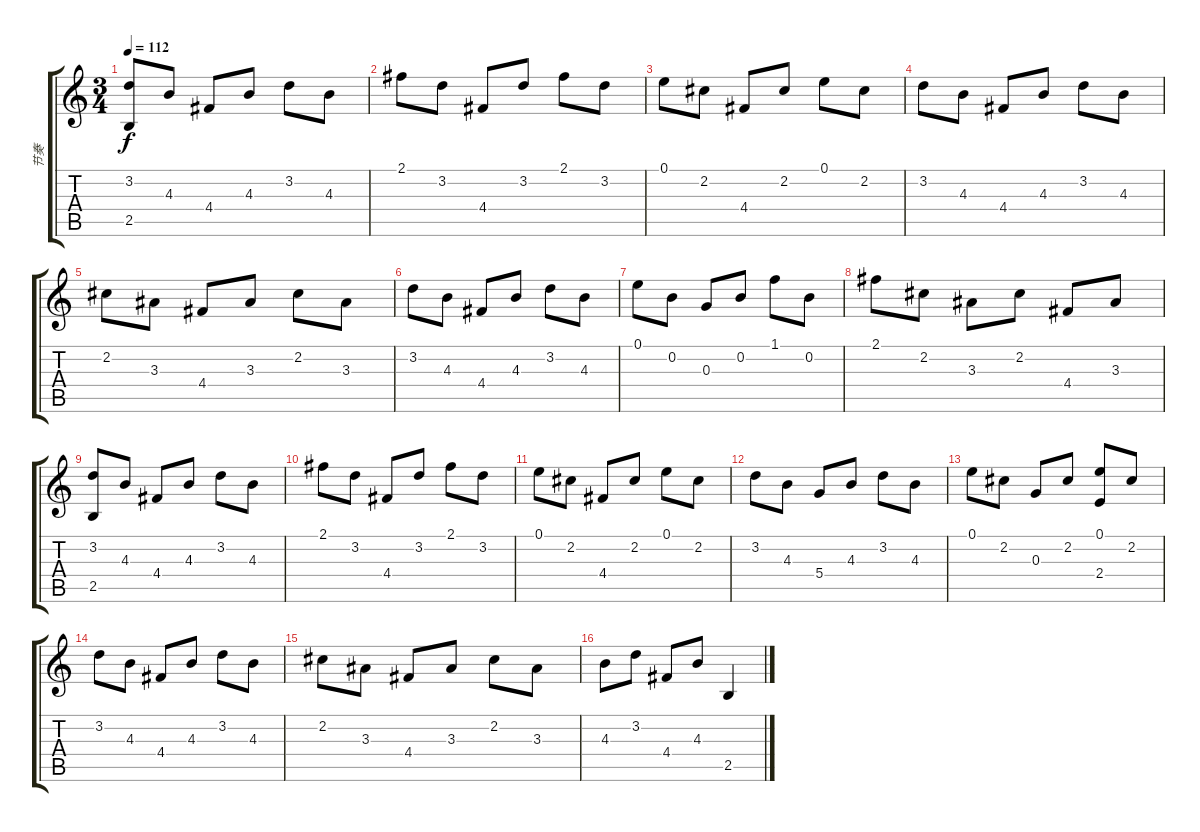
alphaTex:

\track ("节奏" "节奏") {instrument acousticguitarnylon}
\staff {score tabs}
\tuning (E4 B3 G3 D3 A2 E2) {hide}
\ts (3 4)
\tempo 112
\clef g2
\ks c
(3.2 2.5).8{dy f instrument acousticguitarnylon} 4.3.8 4.4.8 4.3.8 3.2.8 4.3.8 |
2.1.8 3.2.8 4.4.8 3.2.8 2.1.8 3.2.8 |
0.1.8 2.2.8 4.4.8 2.2.8 0.1.8 2.2.8 |
3.2.8 4.3.8 4.4.8 4.3.8 3.2.8 4.3.8 |
2.2.8 3.3.8 4.4.8 3.3.8 2.2.8 3.3.8 |
3.2.8 4.3.8 4.4.8 4.3.8 3.2.8 4.3.8 |
0.1.8 0.2.8 0.3.8 0.2.8 1.1.8 0.2.8 |
2.1.8 2.2.8 3.3.8 2.2.8 4.4.8 3.3.8 |
(3.2 2.5).8 4.3.8 4.4.8 4.3.8 3.2.8 4.3.8 |
2.1.8 3.2.8 4.4.8 3.2.8 2.1.8 3.2.8 |
0.1.8 2.2.8 4.4.8 2.2.8 0.1.8 2.2.8 |
3.2.8 4.3.8 5.4.8 4.3.8 3.2.8 4.3.8 |
0.1.8 2.2.8 0.3.8 2.2.8 (0.1 2.4).8 2.2.8 |
3.2.8 4.3.8 4.4.8 4.3.8 3.2.8 4.3.8 |
2.2.8 3.3.8 4.4.8 3.3.8 2.2.8 3.3.8 |
4.3.8 3.2.8 4.4.8 4.3.8 2.5.4
